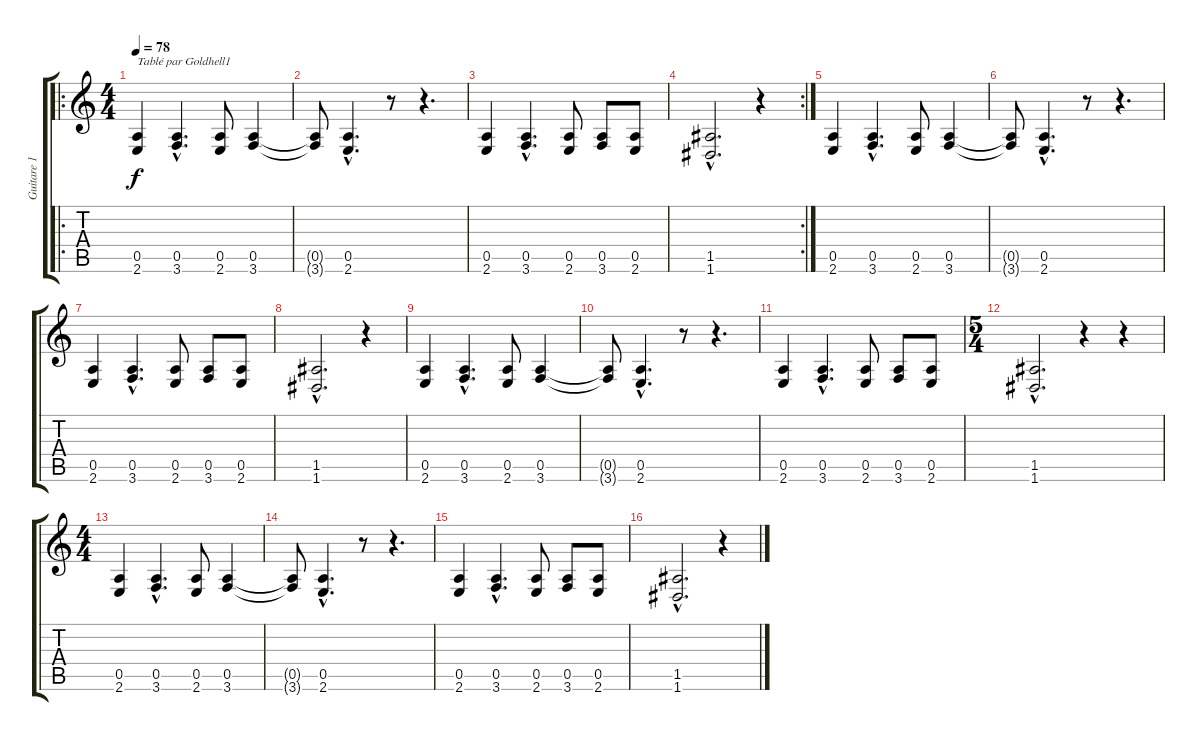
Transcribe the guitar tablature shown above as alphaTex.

\track ("Guitare 1" "Guitare 1") {instrument overdrivenguitar}
\staff {score tabs}
\tuning (E4 B3 G3 D3 A2 D2) {hide}
\ro
\ts (4 4)
\tempo 78
\clef g2
\ks c
(0.5 2.6).4{txt "Tablé par Goldhell1" dy f balance 0 instrument overdrivenguitar} (0.5{hac} 3.6{hac}).4{d} (0.5 2.6).8 (0.5 3.6).4 |
(0.5{t} 3.6{t}).8 (0.5{hac} 2.6{hac}).4{d} r.8 r.4{d} |
(0.5 2.6).4 (0.5{hac} 3.6{hac}).4{d} (0.5 2.6).8 (0.5 3.6).8 (0.5 2.6).8 |
\rc 2
(1.5{hac} 1.6{hac}).2{d} r.4 |
(0.5 2.6).4{balance 8} (0.5{hac} 3.6{hac}).4{d} (0.5 2.6).8 (0.5 3.6).4 |
(0.5{t} 3.6{t}).8 (0.5{hac} 2.6{hac}).4{d} r.8 r.4{d} |
(0.5 2.6).4 (0.5{hac} 3.6{hac}).4{d} (0.5 2.6).8 (0.5 3.6).8 (0.5 2.6).8 |
(1.5{hac} 1.6{hac}).2{d} r.4 |
(0.5 2.6).4 (0.5{hac} 3.6{hac}).4{d} (0.5 2.6).8 (0.5 3.6).4 |
(0.5{t} 3.6{t}).8 (0.5{hac} 2.6{hac}).4{d} r.8 r.4{d} |
(0.5 2.6).4 (0.5{hac} 3.6{hac}).4{d} (0.5 2.6).8 (0.5 3.6).8 (0.5 2.6).8 |
\ts (5 4)
(1.5{hac} 1.6{hac}).2{d} r.4 r.4 |
\ts (4 4)
(0.5 2.6).4 (0.5{hac} 3.6{hac}).4{d} (0.5 2.6).8 (0.5 3.6).4 |
(0.5{t} 3.6{t}).8 (0.5{hac} 2.6{hac}).4{d} r.8 r.4{d} |
(0.5 2.6).4 (0.5{hac} 3.6{hac}).4{d} (0.5 2.6).8 (0.5 3.6).8 (0.5 2.6).8 |
(1.5{hac} 1.6{hac}).2{d} r.4
